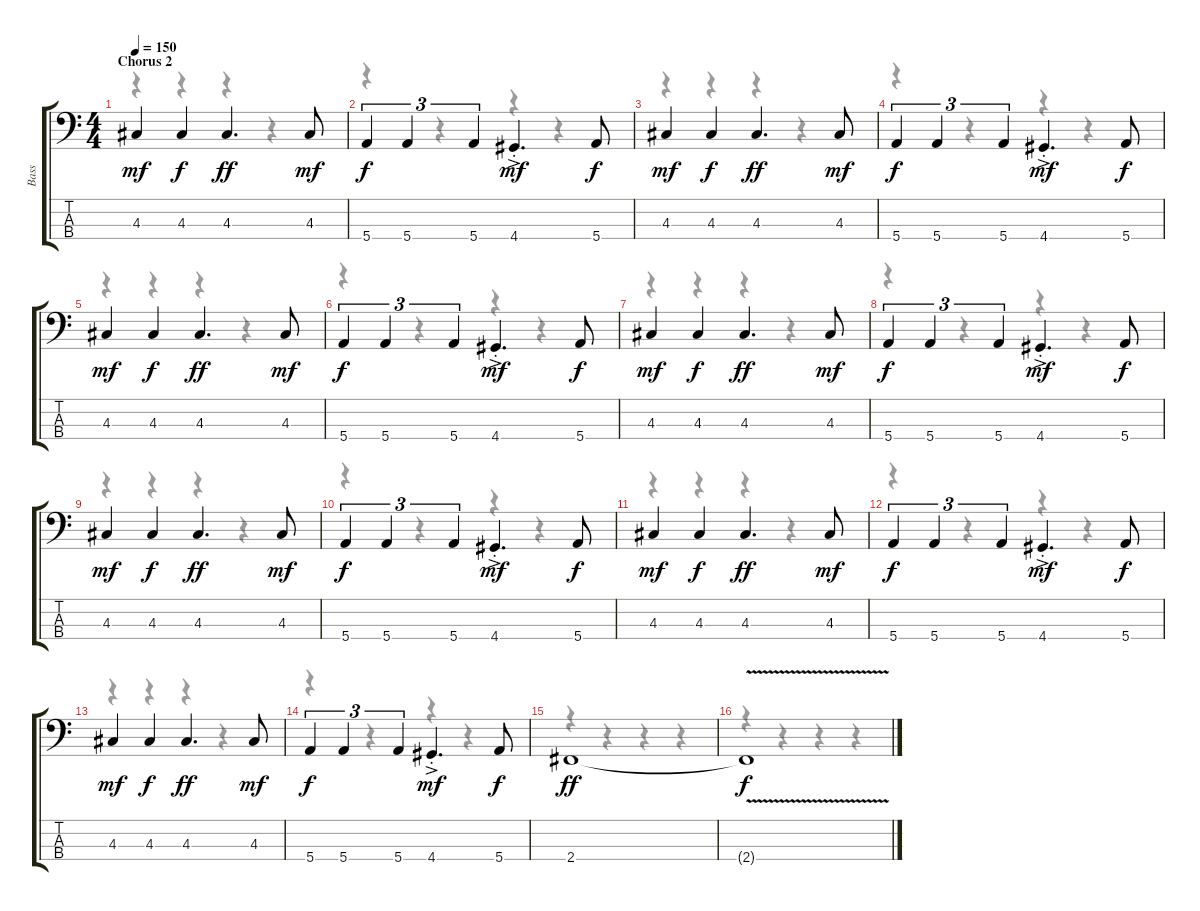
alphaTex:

\track ("Bass" "Bass") {instrument fretlessbass}
\staff {score tabs}
\tuning (G2 D2 A1 E1) {hide}
\voice
\ts (4 4)
\section ("" "Chorus 2")
\tempo 150
\clef f4
\ks c
4.3.4{dy mf} 4.3.4{dy f} 4.3.4{d dy ff} 4.3.8{dy mf} |
5.4.4{tu (3 2) dy f} 5.4.4{tu (3 2)} 5.4.4{tu (3 2)} 4.4{ac st}.4{d dy mf} 5.4.8{dy f} |
4.3.4{dy mf} 4.3.4{dy f} 4.3.4{d dy ff} 4.3.8{dy mf} |
5.4.4{tu (3 2) dy f} 5.4.4{tu (3 2)} 5.4.4{tu (3 2)} 4.4{ac st}.4{d dy mf} 5.4.8{dy f} |
4.3.4{dy mf} 4.3.4{dy f} 4.3.4{d dy ff} 4.3.8{dy mf} |
5.4.4{tu (3 2) dy f} 5.4.4{tu (3 2)} 5.4.4{tu (3 2)} 4.4{ac st}.4{d dy mf} 5.4.8{dy f} |
4.3.4{dy mf} 4.3.4{dy f} 4.3.4{d dy ff} 4.3.8{dy mf} |
5.4.4{tu (3 2) dy f} 5.4.4{tu (3 2)} 5.4.4{tu (3 2)} 4.4{ac st}.4{d dy mf} 5.4.8{dy f} |
4.3.4{dy mf} 4.3.4{dy f} 4.3.4{d dy ff} 4.3.8{dy mf} |
5.4.4{tu (3 2) dy f} 5.4.4{tu (3 2)} 5.4.4{tu (3 2)} 4.4{ac st}.4{d dy mf} 5.4.8{dy f} |
4.3.4{dy mf} 4.3.4{dy f} 4.3.4{d dy ff} 4.3.8{dy mf} |
5.4.4{tu (3 2) dy f} 5.4.4{tu (3 2)} 5.4.4{tu (3 2)} 4.4{ac st}.4{d dy mf} 5.4.8{dy f} |
4.3.4{dy mf} 4.3.4{dy f} 4.3.4{d dy ff} 4.3.8{dy mf} |
5.4.4{tu (3 2) dy f} 5.4.4{tu (3 2)} 5.4.4{tu (3 2)} 4.4{ac st}.4{d dy mf} 5.4.8{dy f} |
2.4.1{dy ff} |
2.4{v t}.1{dy f}
\voice
\clef f4
\ottava regular
\simile none
\ks c
r.4{dy f} r.4 r.4 r.4 |
r.4 r.4 r.4 r.4 |
r.4 r.4 r.4 r.4 |
r.4 r.4 r.4 r.4 |
r.4 r.4 r.4 r.4 |
r.4 r.4 r.4 r.4 |
r.4 r.4 r.4 r.4 |
r.4 r.4 r.4 r.4 |
r.4 r.4 r.4 r.4 |
r.4 r.4 r.4 r.4 |
r.4 r.4 r.4 r.4 |
r.4 r.4 r.4 r.4 |
r.4 r.4 r.4 r.4 |
r.4 r.4 r.4 r.4 |
r.4 r.4 r.4 r.4 |
r.4 r.4 r.4 r.4
